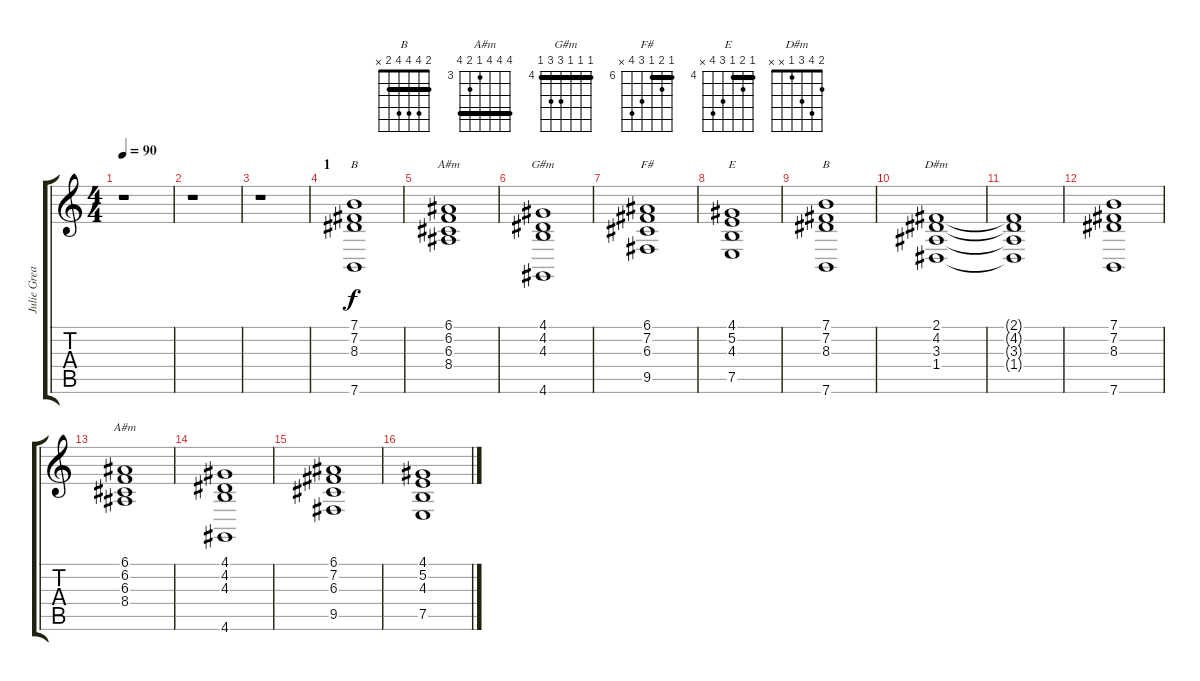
\track ("Julie Greaux - Tastiera" "Julie Grea") {instrument stringensemble1}
\staff {score tabs}
\tuning (E4 B3 G3 D3 A2 E2) {hide}
\chord ("B" 7 7 8 9 x x) {firstfret 7 barre 7}
\chord ("A#m" 6 6 6 8 8 6) {firstfret 6 barre 6}
\chord ("G#m" 4 4 4 6 6 4) {firstfret 4 barre 4}
\chord ("F#" 6 7 6 8 9 x) {firstfret 6 barre 6}
\chord ("E" 4 5 4 6 7 x) {firstfret 4 barre 4}
\chord ("B" 2 4 4 4 2 x) {barre 2}
\chord ("D#m" 2 4 3 1 x x)
\chord ("A#m" 6 6 6 3 4 6) {firstfret 3 barre 6}
\ts (4 4)
\tempo 90
\clef g2
\ks c
r.1{dy f instrument stringensemble1} |
r.1 |
r.1 |
\section ("" "1")
(7.1 7.2 8.3 7.6).1{ch "B"} |
(6.1 6.2 6.3 8.4).1{ch "A#m"} |
(4.1 4.2 4.3 4.6).1{ch "G#m"} |
(6.1 7.2 6.3 9.5).1{ch "F#"} |
(4.1 5.2 4.3 7.5).1{ch "E"} |
(7.1 7.2 8.3 7.6).1{ch "B"} |
(2.1 4.2 3.3 1.4).1{ch "D#m"} |
(2.1{t} 4.2{t} 3.3{t} 1.4{t}).1 |
(7.1 7.2 8.3 7.6).1 |
(6.1 6.2 6.3 8.4).1{ch "A#m"} |
(4.1 4.2 4.3 4.6).1 |
(6.1 7.2 6.3 9.5).1 |
(4.1 5.2 4.3 7.5).1
